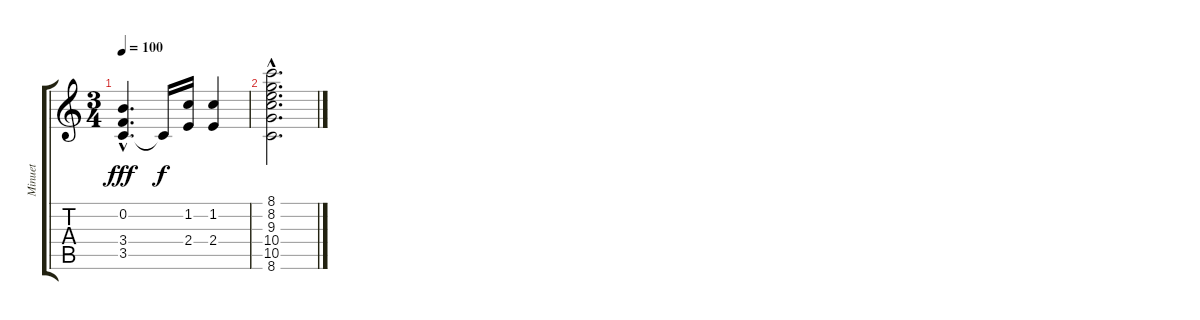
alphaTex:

\track ("Minuet" "Minuet") {instrument acousticguitarnylon}
\staff {score tabs}
\tuning (E4 B3 G3 D3 A2 E2) {hide}
\ts (3 4)
\tempo 100
\clef g2
\ks c
(0.2 3.4 3.5{hac}).4{d dy fff} 3.5{t}.16{dy f} (1.2 2.4).16 (1.2 2.4).4 |
(8.1{hac} 8.2{hac} 9.3{hac} 10.4{hac} 10.5{hac} 8.6{hac}).2{d}
